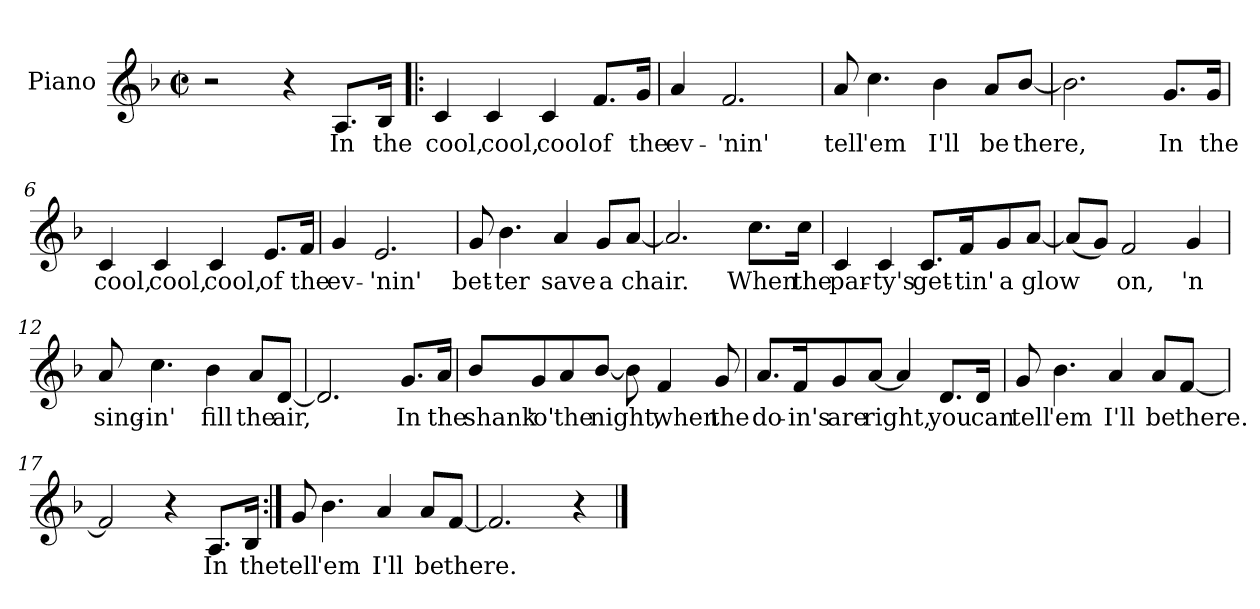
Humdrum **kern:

**kern	**text
*part1	*part1
*staff1	*staff1
*I"Piano	*
*I'Pno.	*
*clefG2	*
*k[b-]	*
*F:	*
*M2/2	*
*met(c|)	*
=1	=1
2r	.
4r	.
8.A/L	In
16B-/Jk	the
=2!|:	=2!|:
4c/	cool,
4c/	cool,
4c/	cool
8.f/L	of
16g/Jk	the
=3	=3
4a/	ev-
2.f/	-'nin'
=4	=4
8a/	tell
4.cc\	'em
4b-\	I'll
8a/L	be
[8b-/J	there,
!!LO:LB:g=z
=5	=5
2.b-\]	.
8.g/L	In
16g/Jk	the
=6	=6
4c/	cool,
4c/	cool,
4c/	cool,
8.e/L	of
16f/Jk	the
=7	=7
4g/	ev-
2.e/	-'nin'
=8	=8
8g/	bet-
4.b-\	-ter
4a/	save
8g/L	a
[8a/J	chair.
!!LO:LB:g=z
=9	=9
2.a/]	.
8.cc\L	When
16cc\Jk	the
=10	=10
4c/	par-
4c/	-ty's
8.c/L	get-
16f/K	-tin'
8g/	a
[8a/J	glow
=11	=11
(8a/L]	.
8g/J)	.
2f/	on,
4g/	'n
=12	=12
8a/	sing-
4.cc\	-in'
4b-\	fill
8a/L	the
[8d/J	air,
!!LO:LB:g=z
=13	=13
2.d/]	.
8.g/L	In
16a/Jk	the
=14	=14
8b-/L	shank
8g/	'o'
8a/	the
[8b-/J	night,
8b-\]	.
4f/	when
8g/	the
=15	=15
8.a/L	do-
16f/K	-in's
8g/	are
[8a/J	right,
4a/]	.
8.d/L	you
16d/Jk	can
!!LO:LB:g=z
=16	=16
8g/	tell
4.b-\	'em
4a/	I'll
8a/L	be
[8f/J	there.
=17	=17
2f/]	.
4r	.
8.A/L	In
16B-/Jk	the
=18:|!	=18:|!
8g/	tell
4.b-\	'em
4a/	I'll
8a/L	be
[8f/J	there.
=19	=19
2.f/]	.
4r	.
==	==
*-	*-
